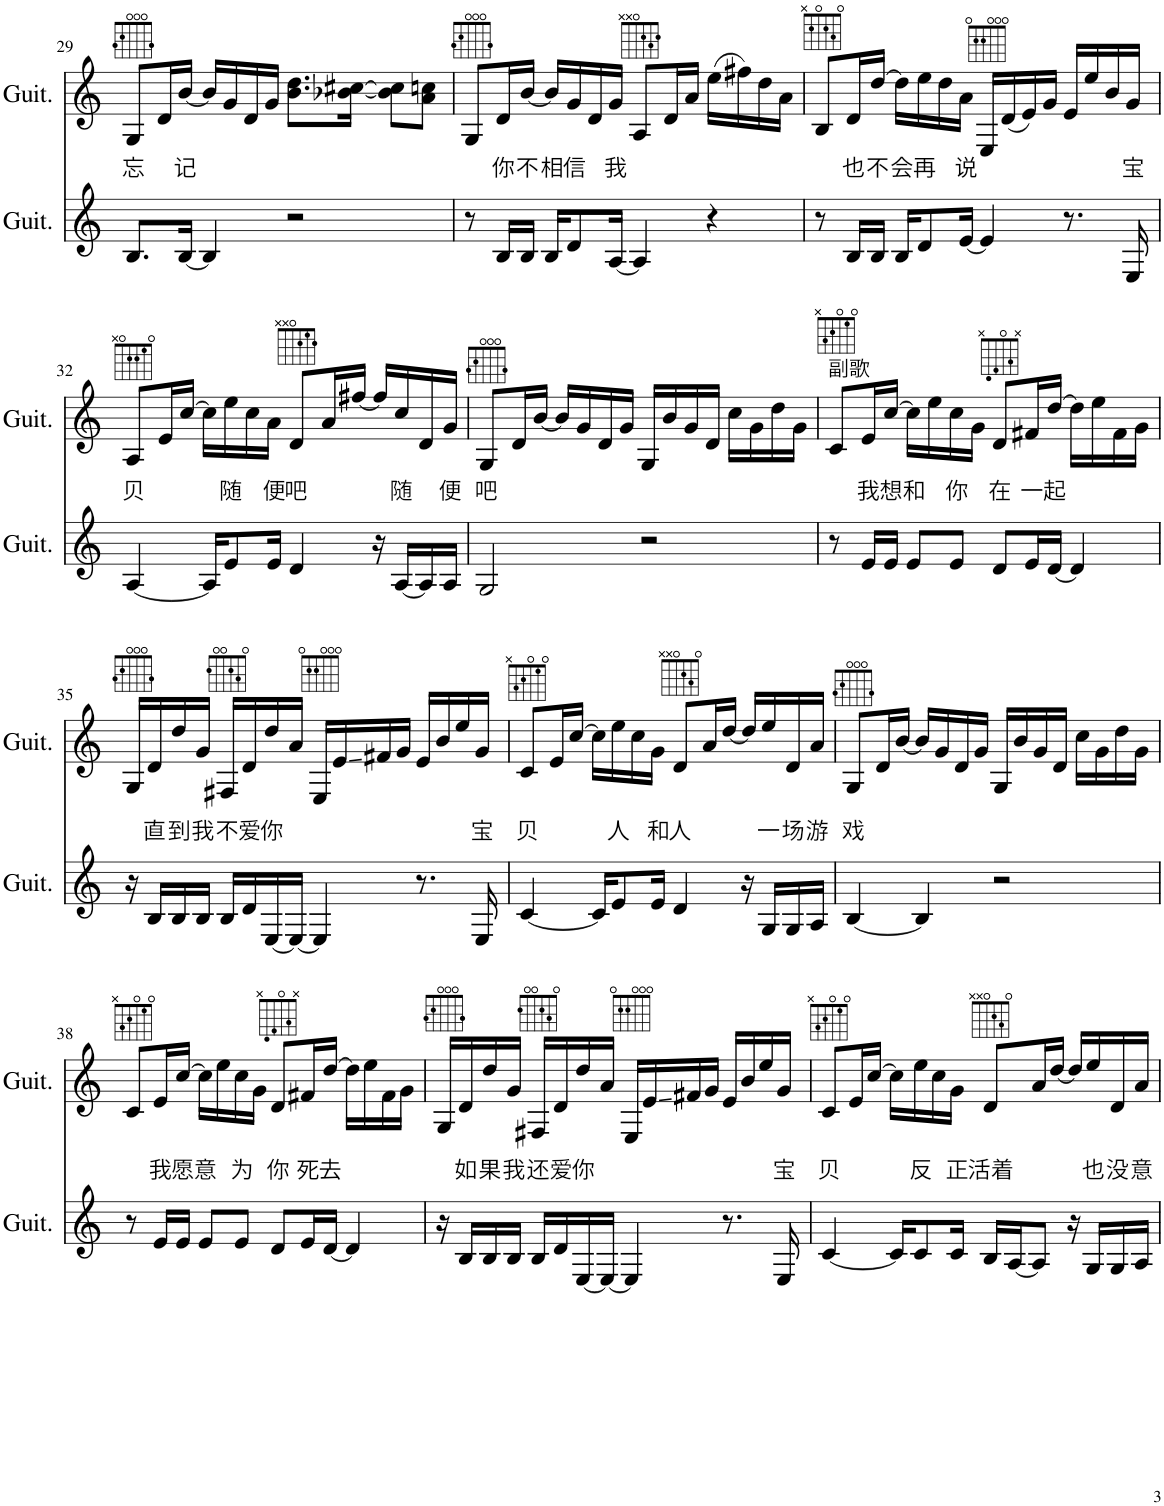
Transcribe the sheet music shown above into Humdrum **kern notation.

**kern	**kern	**text
*part2	*part1	*part1
*staff2	*staff1	*staff1
*I"吉他	*I"吉他	*
!!LO:PB:g=z
*clefG2	*clefG2	*
*Trd7c12	*Trd7c12	*
*k[]	*k[]	*
*M4/4	*M4/4	*
=29	=29	=29
!	!	!LO:LY:b
8.B/L	8G/L	忘
.	16d/L	.
!	!	!LO:LY:b
[16B/Jk	[16b/JJ	记
4B/]	16b/LL]	.
.	16g/	.
.	16d/	.
.	16g/JJ	.
2r	8.b\ 8.dd\L	.
.	[16b-X\ [16cc#X\Jk	.
.	8b-\] 8cc#\]L	.
.	8a\ 8ccn\J	.
=30	=30	=30
8r	8G/L	.
!	!	!LO:LY:b
16B/LL	16d/L	你
!	!	!LO:LY:b
16B/JJ	[16b/JJ	不
!	!	!LO:LY:b
16B/KL	16b/LL]	相
!	!	!LO:LY:b
8d/	16g/	信
.	16d/	.
!	!	!LO:LY:b
[16A/Jk	16g/JJ	我
4A/]	8A/L	.
.	16d/L	.
.	16a/JJ	.
4r	(16ee\LL	.
.	16ff#X\)	.
.	16dd\	.
.	16a\JJ	.
=31	=31	=31
8r	8B/L	.
!	!	!LO:LY:b
16B/LL	16d/L	也
!	!	!LO:LY:b
16B/JJ	[16dd/JJ	不
!	!	!LO:LY:b
16B/KL	16dd\LL]	会
!	!	!LO:LY:b
8d/	16ee\	再
.	16dd\	.
!	!	!LO:LY:b
[16e/Jk	16a\JJ	说
4e/]	16E/LL	.
.	(16d/	.
.	16e/)	.
.	16g/JJ	.
8.r	16e/LL	.
.	16ee/	.
.	16b/	.
!	!	!LO:LY:b
16E/	16g/JJ	宝
!!LO:LB:g=z
=32	=32	=32
!	!	!LO:LY:b
[4A/	8A/L	贝
.	16e/L	.
.	[16cc/JJ	.
16A/KL]	16cc\LL]	.
!	!	!LO:LY:b
8e/	16ee\	随
.	16cc\	.
!	!	!LO:LY:b
16e/Jk	16a\JJ	便
!	!	!LO:LY:b
4d/	8d/L	吧
.	16a/L	.
.	[16ff#X/JJ	.
16r	16ff#/LL]	.
!	!	!LO:LY:b
[16A/LL	16cc/	随
16A/]	16d/	.
!	!	!LO:LY:b
16A/JJ	16g/JJ	便
=33	=33	=33
!	!	!LO:LY:b
2G/	8G/L	吧
.	16d/L	.
.	[16b/JJ	.
.	16b/LL]	.
.	16g/	.
.	16d/	.
.	16g/JJ	.
2r	16G/LL	.
.	16b/	.
.	16g/	.
.	16d/JJ	.
.	16cc\LL	.
.	16g\	.
.	16dd\	.
.	16g\JJ	.
=34	=34	=34
!	!LO:TX:a:t=副歌	!
8r	8c/L	.
!	!	!LO:LY:b
16e/LL	16e/L	我
!	!	!LO:LY:b
16e/JJ	[16cc/JJ	想
!	!	!LO:LY:b
8e/L	16cc\LL]	和
.	16ee\	.
!	!	!LO:LY:b
8e/J	16cc\	你
.	16g\JJ	.
!	!	!LO:LY:b
8d/L	8d/L	在
!	!	!LO:LY:b
16e/L	16f#X/L	一
!	!	!LO:LY:b
[16d/JJ	[16dd/JJ	起
4d/]	16dd\LL]	.
.	16ee\	.
.	16f#\	.
.	16g\JJ	.
!!LO:LB:g=z
=35	=35	=35
16r	16G/LL	.
!	!	!LO:LY:b
16B/LL	16d/	直
!	!	!LO:LY:b
16B/	16dd/	到
!	!	!LO:LY:b
16B/JJ	16g/JJ	我
!	!	!LO:LY:b
16B/LL	16F#X/LL	不
!	!	!LO:LY:b
16d/	16d/	爱
!	!	!LO:LY:b
[16E/	16dd/	你
16E/JJ_	16a/JJ	.
4E/]	16E/LL	.
.	16e/	.
.	16f#X/	.
.	16g/JJ	.
8.r	16e/LL	.
.	16b/	.
.	16ee/	.
!	!	!LO:LY:b
16E/	16g/JJ	宝
=36	=36	=36
!	!	!LO:LY:b
[4c/	8c/L	贝
.	16e/L	.
.	[16cc/JJ	.
16c/KL]	16cc\LL]	.
!	!	!LO:LY:b
8e/	16ee\	人
.	16cc\	.
!	!	!LO:LY:b
16e/Jk	16g\JJ	和
!	!	!LO:LY:b
4d/	8d/L	人
.	16a/L	.
.	[16dd/JJ	.
16r	16dd/LL]	.
!	!	!LO:LY:b
16G/LL	16ee/	一
!	!	!LO:LY:b
16G/	16d/	场
!	!	!LO:LY:b
16A/JJ	16a/JJ	游
=37	=37	=37
!	!	!LO:LY:b
[4B/	8G/L	戏
.	16d/L	.
.	[16b/JJ	.
4B/]	16b/LL]	.
.	16g/	.
.	16d/	.
.	16g/JJ	.
2r	16G/LL	.
.	16b/	.
.	16g/	.
.	16d/JJ	.
.	16cc\LL	.
.	16g\	.
.	16dd\	.
.	16g\JJ	.
!!LO:LB:g=z
=38	=38	=38
8r	8c/L	.
!	!	!LO:LY:b
16e/LL	16e/L	我
!	!	!LO:LY:b
16e/JJ	[16cc/JJ	愿
!	!	!LO:LY:b
8e/L	16cc\LL]	意
.	16ee\	.
!	!	!LO:LY:b
8e/J	16cc\	为
.	16g\JJ	.
!	!	!LO:LY:b
8d/L	8d/L	你
!	!	!LO:LY:b
16e/L	16f#X/L	死
!	!	!LO:LY:b
[16d/JJ	[16dd/JJ	去
4d/]	16dd\LL]	.
.	16ee\	.
.	16f#\	.
.	16g\JJ	.
=39	=39	=39
16r	16G/LL	.
!	!	!LO:LY:b
16B/LL	16d/	如
!	!	!LO:LY:b
16B/	16dd/	果
!	!	!LO:LY:b
16B/JJ	16g/JJ	我
!	!	!LO:LY:b
16B/LL	16F#X/LL	还
!	!	!LO:LY:b
16d/	16d/	爱
!	!	!LO:LY:b
[16E/	16dd/	你
16E/JJ_	16a/JJ	.
4E/]	16E/LL	.
.	16e/	.
.	16f#X/	.
.	16g/JJ	.
8.r	16e/LL	.
.	16b/	.
.	16ee/	.
!	!	!LO:LY:b
16E/	16g/JJ	宝
=40	=40	=40
!	!	!LO:LY:b
[4c/	8c/L	贝
.	16e/L	.
.	[16cc/JJ	.
16c/KL]	16cc\LL]	.
!	!	!LO:LY:b
8c/	16ee\	反
.	16cc\	.
!	!	!LO:LY:b
16c/Jk	16g\JJ	正
!	!	!LO:LY:b
16B/LL	8d/L	活着
[16A/J	.	.
8A/J]	16a/L	.
.	[16dd/JJ	.
16r	16dd/LL]	.
!	!	!LO:LY:b
16G/LL	16ee/	也
!	!	!LO:LY:b
16G/	16d/	没
!	!	!LO:LY:b
16A/JJ	16a/JJ	意
=	=	=
*-	*-	*-
